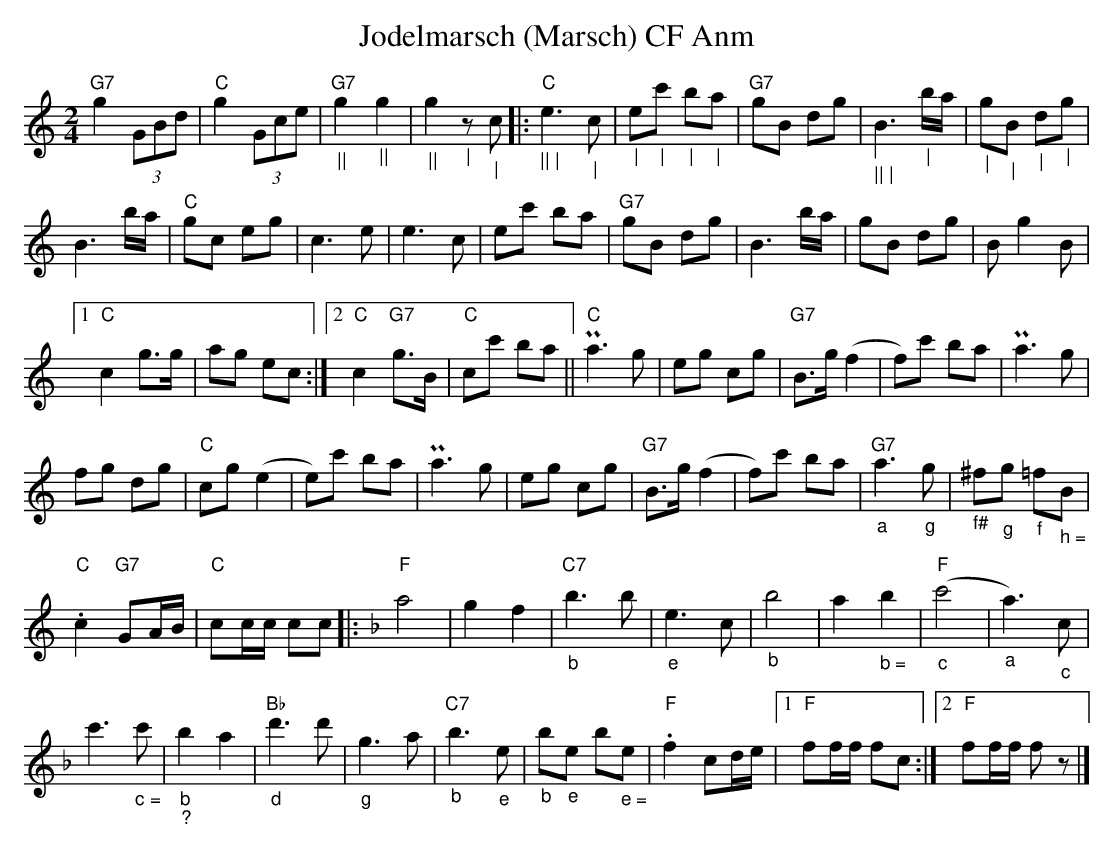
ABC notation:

X:1
T: Jodelmarsch (Marsch) CF Anm
M:2/4
L:1/8
K:C %%MIDI gchordon  % 19 Dec 2014
"G7"g2 (3GBd | "C"g2 (3Gce | "G7""_||"g2"_||"g2 | "_||"g2"_|"z"_|"c |:\
 "C""_|| |"e3"_|"c | "_|"e"_|"c' "_|"b"_|"a | "G7"gB dg | "_|| |"B3 "_|"b/a/ | "_|"g"_|"B "_|"d"_|"g |
B3 b/a/ | "C"gc eg | c3e | e3c | ec' ba | "G7"gB dg | B3 b/a/ | gB dg | Bg2B |1
"C"c2g>g | ag ec :|2 "C"c2 "G7"g>B | "C"cc' ba || "C"Pa3 g | eg cg | "G7"B>g (f2 | f)c' ba | Pa3 g |
fg dg | "C"cg (e2 | e)c' ba | Pa3g | eg cg | "G7"B>g (f2 | f)c' ba |"G7" "_a"a3"_g"g | "_f#"^f"_g"g "_f"=f"_ h ="B |
"C".c2 "G7"GA/B/ | "C"cc/c/ cc |:[K:F] "F"a4 | g2f2 | "C7""_b"b3b | "_e"e3c | "_b"b4 | a2"_ b ="b2 | "F""_c"(c'4 | "_a"a3)"_c"c |
c'3"_ c ="c' | "_b""_?"b2a2 | "Bb""_d"d'3d' | "_g"g3a | "C7""_b"b3"_e"e | "_b"b"_e"e b"_ e ="e | "F".f2 cd/e/ |1 "F"ff/f/ fc :|2 "F"ff/f/ fz |]
